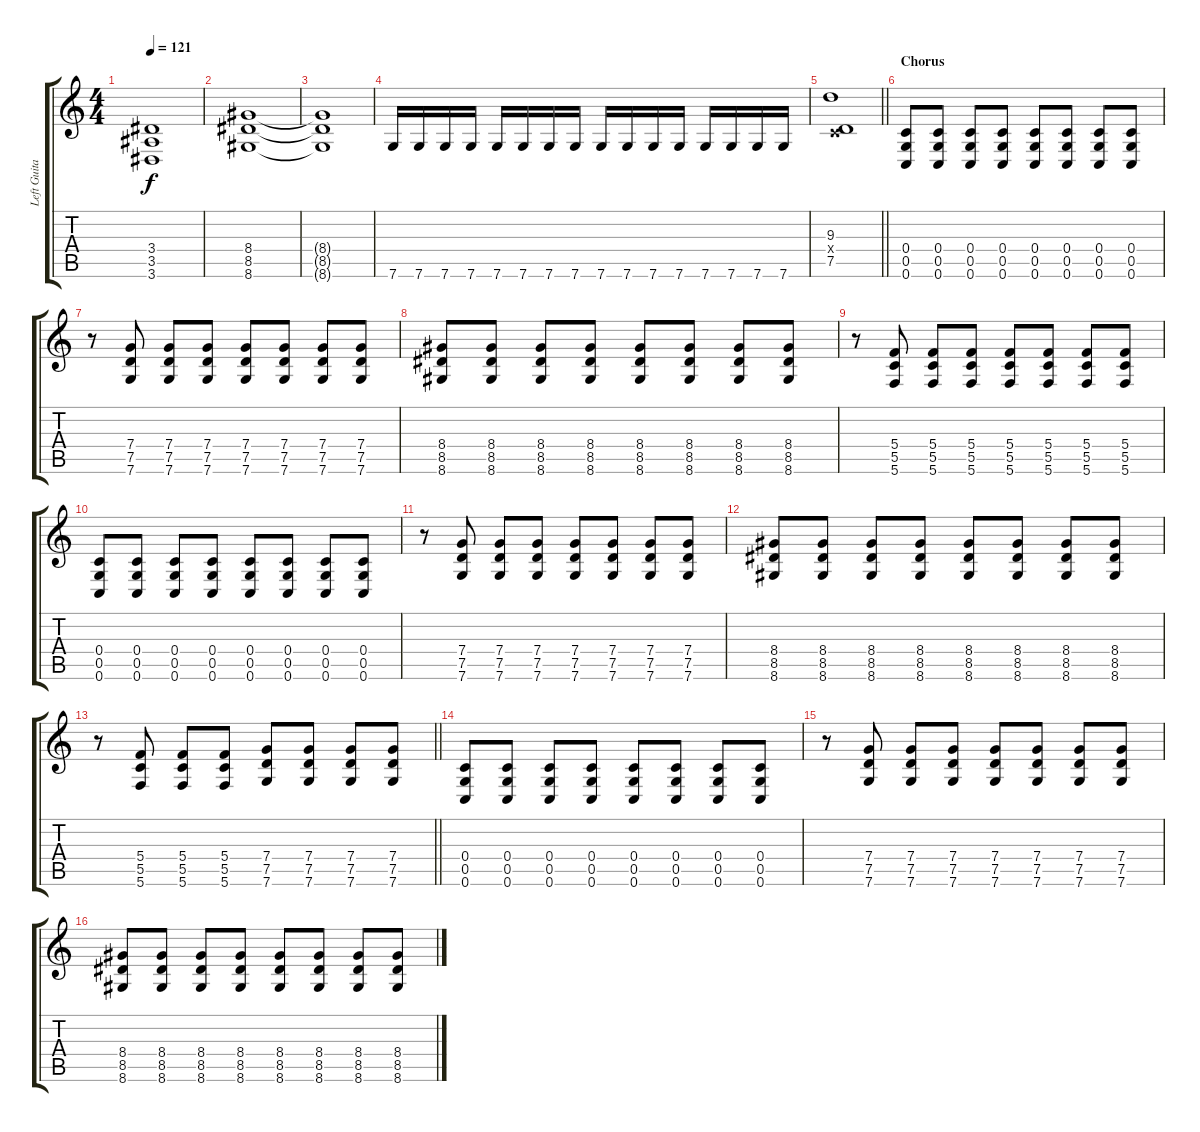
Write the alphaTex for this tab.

\track ("Left Guitar" "Left Guita") {instrument distortionguitar}
\staff {score tabs}
\tuning (D4 A3 F3 C3 G2 C2) {hide}
\ts (4 4)
\tempo 121
\clef g2
\ks c
(3.4 3.5 3.6).1{dy f} |
(8.4 8.5 8.6).1 |
(8.4{t} 8.5{t} 8.6{t}).1 |
7.6.16 7.6.16 7.6.16 7.6.16 7.6.16 7.6.16 7.6.16 7.6.16 7.6.16 7.6.16 7.6.16 7.6.16 7.6.16 7.6.16 7.6.16 7.6.16 |
\barLineRight lightlight
(9.3 0.4{x} 7.5).1 |
\section ("" "Chorus")
(0.4 0.5 0.6).8 (0.4 0.5 0.6).8 (0.4 0.5 0.6).8 (0.4 0.5 0.6).8 (0.4 0.5 0.6).8 (0.4 0.5 0.6).8 (0.4 0.5 0.6).8 (0.4 0.5 0.6).8 |
r.8 (7.4 7.5 7.6).8 (7.4 7.5 7.6).8 (7.4 7.5 7.6).8 (7.4 7.5 7.6).8 (7.4 7.5 7.6).8 (7.4 7.5 7.6).8 (7.4 7.5 7.6).8 |
(8.4 8.5 8.6).8 (8.4 8.5 8.6).8 (8.4 8.5 8.6).8 (8.4 8.5 8.6).8 (8.4 8.5 8.6).8 (8.4 8.5 8.6).8 (8.4 8.5 8.6).8 (8.4 8.5 8.6).8 |
r.8 (5.4 5.5 5.6).8 (5.4 5.5 5.6).8 (5.4 5.5 5.6).8 (5.4 5.5 5.6).8 (5.4 5.5 5.6).8 (5.4 5.5 5.6).8 (5.4 5.5 5.6).8 |
(0.4 0.5 0.6).8 (0.4 0.5 0.6).8 (0.4 0.5 0.6).8 (0.4 0.5 0.6).8 (0.4 0.5 0.6).8 (0.4 0.5 0.6).8 (0.4 0.5 0.6).8 (0.4 0.5 0.6).8 |
r.8 (7.4 7.5 7.6).8 (7.4 7.5 7.6).8 (7.4 7.5 7.6).8 (7.4 7.5 7.6).8 (7.4 7.5 7.6).8 (7.4 7.5 7.6).8 (7.4 7.5 7.6).8 |
(8.4 8.5 8.6).8 (8.4 8.5 8.6).8 (8.4 8.5 8.6).8 (8.4 8.5 8.6).8 (8.4 8.5 8.6).8 (8.4 8.5 8.6).8 (8.4 8.5 8.6).8 (8.4 8.5 8.6).8 |
\barLineRight lightlight
r.8 (5.4 5.5 5.6).8 (5.4 5.5 5.6).8 (5.4 5.5 5.6).8 (7.4 7.5 7.6).8 (7.4 7.5 7.6).8 (7.4 7.5 7.6).8 (7.4 7.5 7.6).8 |
(0.4 0.5 0.6).8 (0.4 0.5 0.6).8 (0.4 0.5 0.6).8 (0.4 0.5 0.6).8 (0.4 0.5 0.6).8 (0.4 0.5 0.6).8 (0.4 0.5 0.6).8 (0.4 0.5 0.6).8 |
r.8 (7.4 7.5 7.6).8 (7.4 7.5 7.6).8 (7.4 7.5 7.6).8 (7.4 7.5 7.6).8 (7.4 7.5 7.6).8 (7.4 7.5 7.6).8 (7.4 7.5 7.6).8 |
(8.4 8.5 8.6).8 (8.4 8.5 8.6).8 (8.4 8.5 8.6).8 (8.4 8.5 8.6).8 (8.4 8.5 8.6).8 (8.4 8.5 8.6).8 (8.4 8.5 8.6).8 (8.4 8.5 8.6).8
